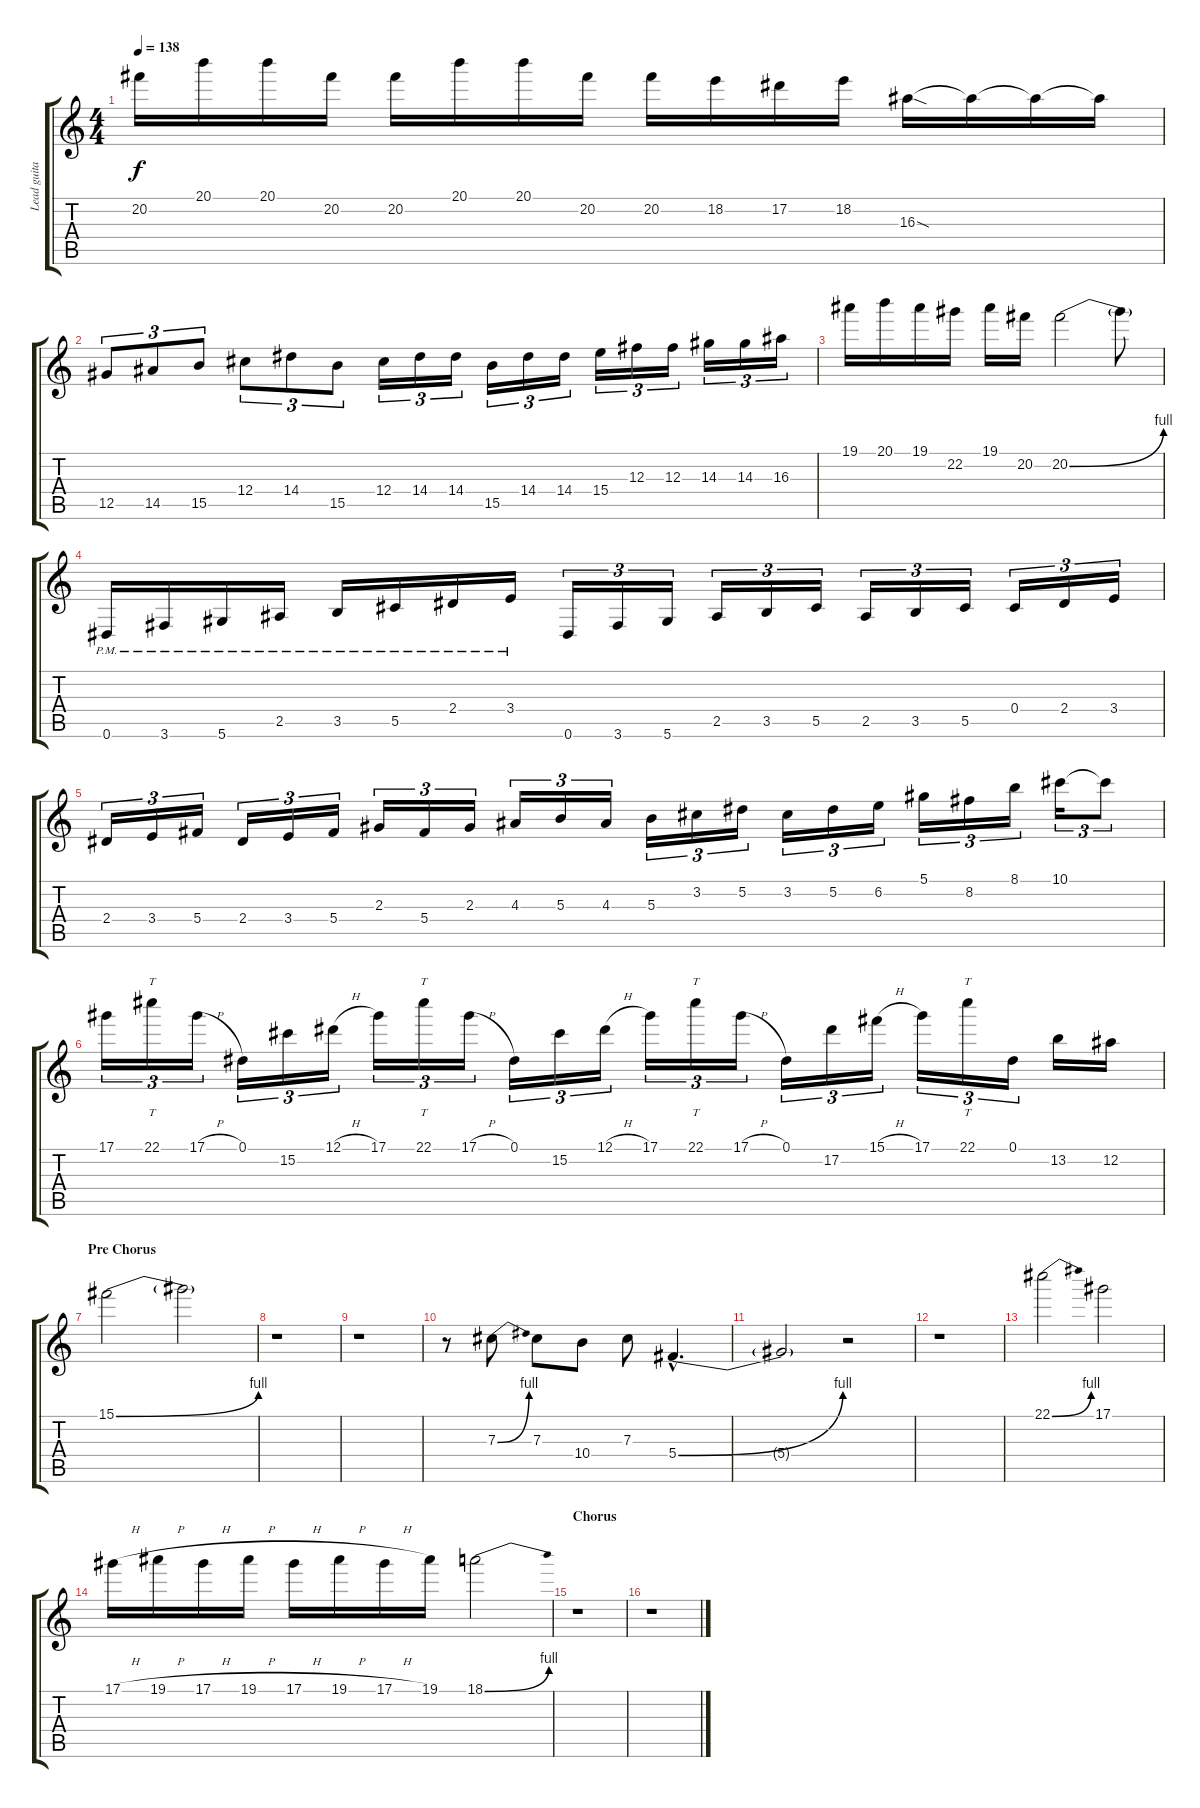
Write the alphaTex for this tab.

\track ("Lead guitar" "Lead guita") {instrument distortionguitar}
\staff {score tabs}
\tuning (Eb4 Bb3 Gb3 Db3 Ab2 Eb2) {hide}
\ts (4 4)
\tempo 138
\clef g2
\ks c
20.2.16{dy f} 20.1.16 20.1.16 20.2.16 20.2.16 20.1.16 20.1.16 20.2.16 20.2.16 18.2.16 17.2.16 18.2.16 16.3{sod}.16 16.3{t}.16 16.3{t}.16 16.3{t}.16 |
12.5.8{tu (3 2)} 14.5.8{tu (3 2)} 15.5.8{tu (3 2)} 12.4.8{tu (3 2)} 14.4.8{tu (3 2)} 15.5.8{tu (3 2)} 12.4.16{tu (3 2)} 14.4.16{tu (3 2)} 14.4.16{tu (3 2)} 15.5.16{tu (3 2)} 14.4.16{tu (3 2)} 14.4.16{tu (3 2)} 15.4.16{tu (3 2)} 12.3.16{tu (3 2)} 12.3.16{tu (3 2)} 14.3.16{tu (3 2)} 14.3.16{tu (3 2)} 16.3.16{tu (3 2)} |
19.1.16 20.1.16 19.1.16 22.2.16 19.1.16 20.2.16 20.2{be (bend 0 0 60 4)}.2 20.2{t}.8 |
0.6{pm}.16 3.6{pm}.16 5.6{pm}.16 2.5{pm}.16 3.5{pm}.16 5.5{pm}.16 2.4{pm}.16 3.4{pm}.16 0.6.16{tu (3 2)} 3.6.16{tu (3 2)} 5.6.16{tu (3 2)} 2.5.16{tu (3 2)} 3.5.16{tu (3 2)} 5.5.16{tu (3 2)} 2.5.16{tu (3 2)} 3.5.16{tu (3 2)} 5.5.16{tu (3 2)} 0.4.16{tu (3 2)} 2.4.16{tu (3 2)} 3.4.16{tu (3 2)} |
2.4.16{tu (3 2)} 3.4.16{tu (3 2)} 5.4.16{tu (3 2)} 2.4.16{tu (3 2)} 3.4.16{tu (3 2)} 5.4.16{tu (3 2)} 2.3.16{tu (3 2)} 5.4.16{tu (3 2)} 2.3.16{tu (3 2)} 4.3.16{tu (3 2)} 5.3.16{tu (3 2)} 4.3.16{tu (3 2)} 5.3.16{tu (3 2)} 3.2.16{tu (3 2)} 5.2.16{tu (3 2)} 3.2.16{tu (3 2)} 5.2.16{tu (3 2)} 6.2.16{tu (3 2)} 5.1.16{tu (3 2)} 8.2.16{tu (3 2)} 8.1.16{tu (3 2)} 10.1.16{tu (3 2)} 10.1{t}.8{tu (3 2)} |
17.1.16{tu (3 2)} 22.1.16{tt tu (3 2)} 17.1{h}.16{tu (3 2)} 0.1.16{tu (3 2)} 15.2.16{tu (3 2)} 12.1{h}.16{tu (3 2)} 17.1.16{tu (3 2)} 22.1.16{tt tu (3 2)} 17.1{h}.16{tu (3 2)} 0.1.16{tu (3 2)} 15.2.16{tu (3 2)} 12.1{h}.16{tu (3 2)} 17.1.16{tu (3 2)} 22.1.16{tt tu (3 2)} 17.1{h}.16{tu (3 2)} 0.1.16{tu (3 2)} 17.2.16{tu (3 2)} 15.1{h}.16{tu (3 2)} 17.1.16{tu (3 2)} 22.1.16{tt tu (3 2)} 0.1.16{tu (3 2)} 13.2.16 12.2.16 |
\section ("" "Pre Chorus")
15.1{be (bend 0 0 60 4)}.2 15.1{t}.2 |
r.1 |
r.1 |
r.8 7.3{be (bend 0 0 60 4)}.8 7.3.8 10.4.8 7.3.8 5.4{be (bend 0 0 60 4) hac}.4{d} |
5.4{t}.2 r.2 |
r.1 |
22.1{be (bend 0 0 60 4)}.2 17.1.2 |
17.1{h}.16 19.1{h}.16 17.1{h}.16 19.1{h}.16 17.1{h}.16 19.1{h}.16 17.1{h}.16 19.1.16 18.1{be (bend 0 0 60 4)}.2 |
\section ("" "Chorus")
r.1 |
r.1
